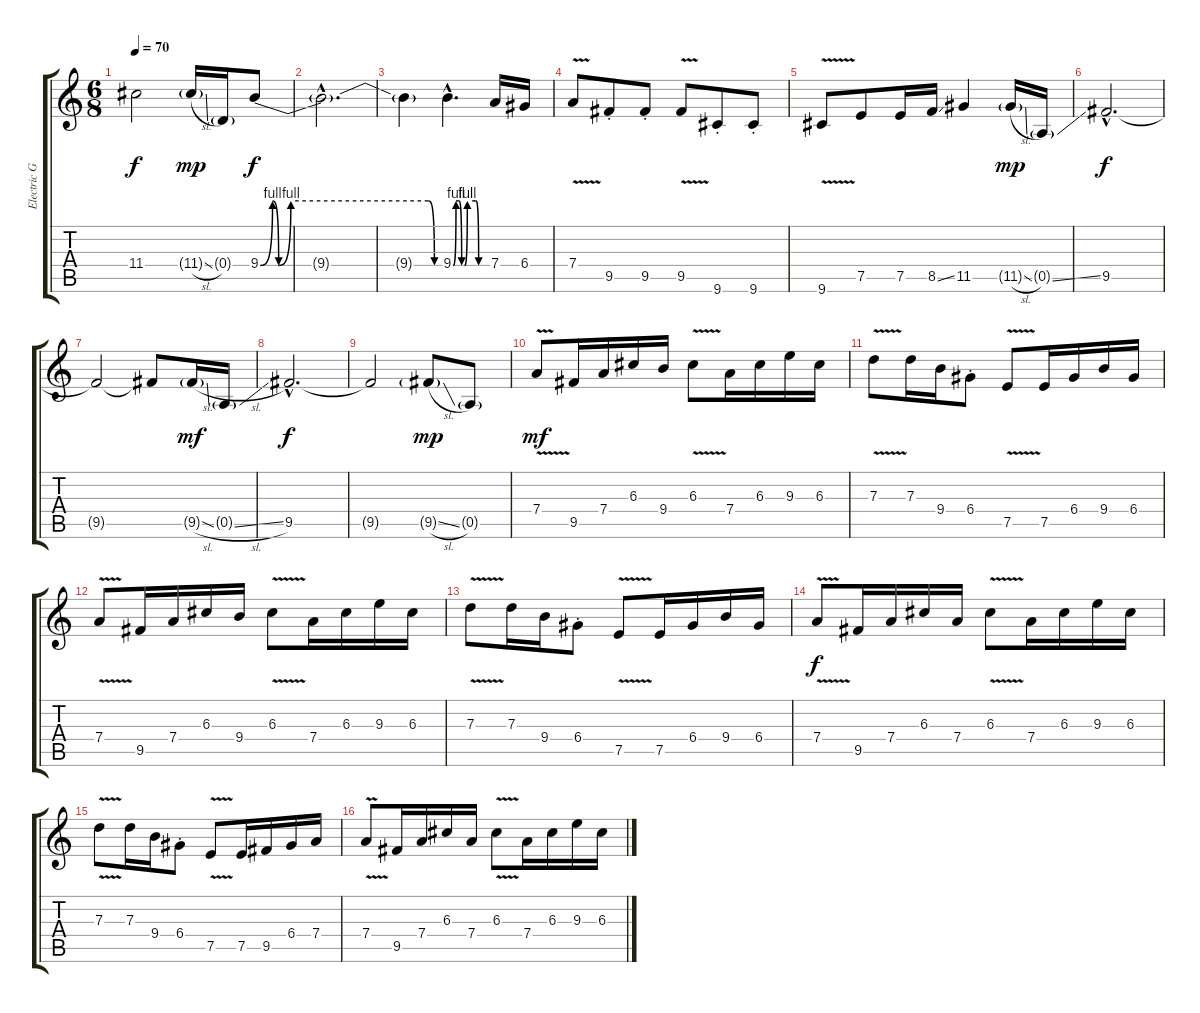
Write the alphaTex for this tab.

\track ("Electric Guitar 1 (James Hetfield)" "Electric G") {instrument overdrivenguitar}
\staff {score tabs}
\tuning (E4 B3 G3 D3 A2 E2) {hide}
\ts (6 8)
\tempo 70
\clef g2
\ks c
11.4{t}.2{dy f} 11.4{sl g}.16{dy mp} 0.4{g}.16 9.4{be (custom 0 0 4 4 6 0 10 4 55 4 57 0 60 0)}.8{dy f} |
9.4{hac t}.2{d} |
9.4{t}.4 9.4{be (custom 0 0 5 4 10 4 15 0 20 0 25 4 40 4 45 0 60 0) hac}.4{d} 7.4.16 6.4.16 |
7.4{v}.8 9.5{st}.8 9.5{st}.8 9.5{v}.8 9.6{st}.8 9.6{st}.8 |
9.6{v}.8 7.5.8 7.5.16 8.5{ss}.16 11.5.4 11.5{sl g}.16{dy mp} 0.5{ss g}.16 |
9.5{hac}.2{d dy f} |
9.5{t}.2 9.5{t}.8 9.5{sl g}.16{dy mf} 0.5{sl g}.16 |
9.5{hac}.2{d dy f} |
9.5{t}.2 9.5{sl g}.8{dy mp} 0.5{g}.8 |
7.4{v}.8{dy mf} 9.5.16 7.4.16 6.3.16 9.4.16 6.3{v}.8 7.4.16 6.3.16 9.3.16 6.3.16 |
7.3{v}.8 7.3.16 9.4.16 6.4{st}.8 7.5{v}.8 7.5.16 6.4.16 9.4.16 6.4.16 |
7.4{v}.8 9.5.16 7.4.16 6.3.16 9.4.16 6.3{v}.8 7.4.16 6.3.16 9.3.16 6.3.16 |
7.3{v}.8 7.3.16 9.4.16 6.4{st}.8 7.5{v}.8 7.5.16 6.4.16 9.4.16 6.4.16 |
7.4{v}.8{dy f} 9.5.16 7.4.16 6.3.16 7.4.16 6.3{v}.8 7.4.16 6.3.16 9.3.16 6.3.16 |
7.3{v}.8 7.3.16 9.4.16 6.4{st}.8 7.5{v}.8 7.5.16 9.5.16 6.4.16 7.4.16 |
7.4{v}.8 9.5.16 7.4.16 6.3.16 7.4.16 6.3{v}.8 7.4.16 6.3.16 9.3.16 6.3.16
